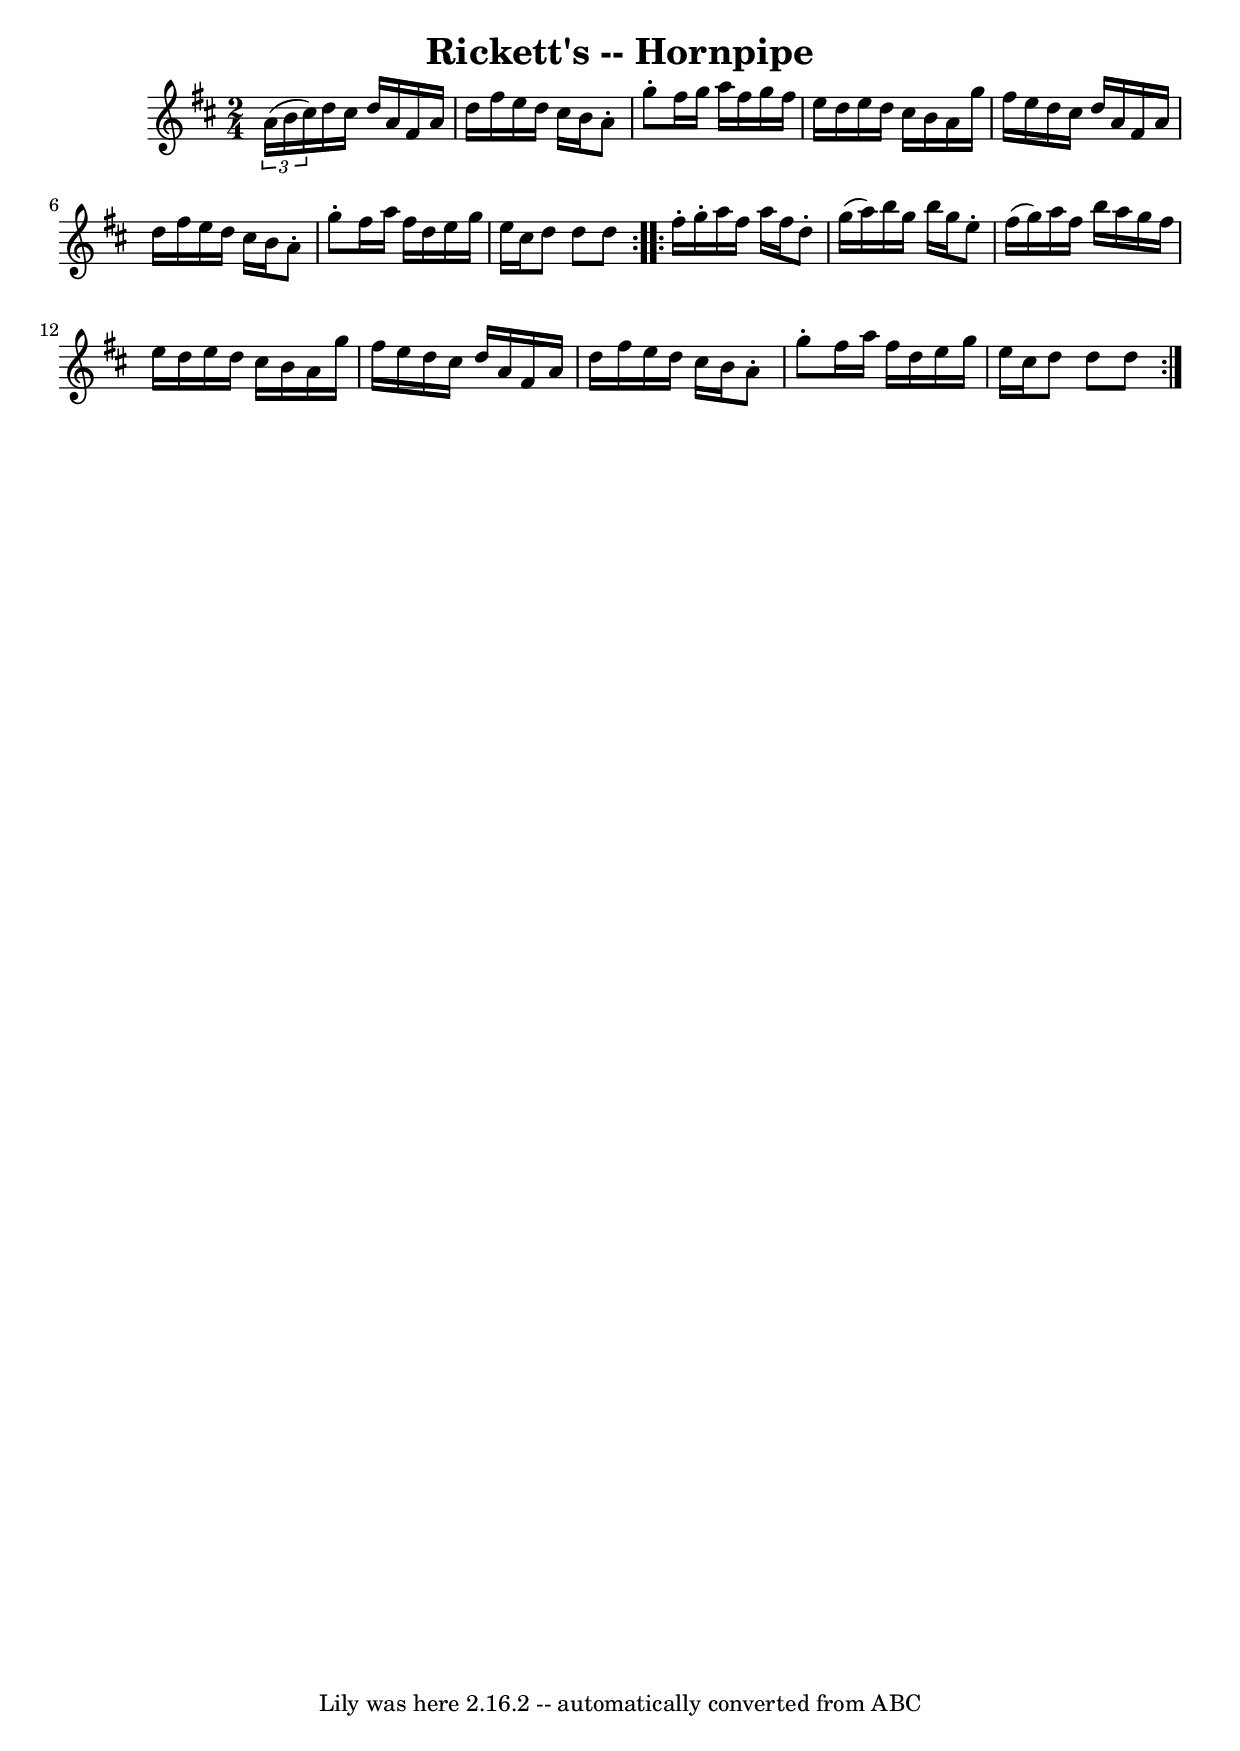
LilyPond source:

\version "2.16.2"
\include "Mammoth.ily"
\header {
	%% book = "Cole's 1000 Fiddle Tunes"
	crossRefNumber = "1"
	footnotes = ""
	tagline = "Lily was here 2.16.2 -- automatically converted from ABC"
	title = "Rickett's -- Hornpipe"
}
voicedefault =  {


\repeat volta 2 {
\time 2/4 
\key d \major   \times 2/3 { a'16 (b'16 cis''16) } 
|
 d''16 cis''16 d''16 a'16 fis'16 a'16 d''16    
fis''16  |
 e''16 d''16 cis''16 b'16 a'8 -. g''8 -. 
|
 fis''16 g''16 a''16 fis''16 g''16 fis''16 e''16    
d''16  |
 e''16 d''16 cis''16 b'16 a'16 g''16 fis''16 
 e''16  |
 d''16 cis''16 d''16 a'16 fis'16 a'16    
d''16 fis''16  |
 e''16 d''16 cis''16 b'16 a'8 -. g''8 
-. |
 fis''16 a''16 fis''16 d''16 e''16 g''16 e''16   
 cis''16  |
 d''8 d''8 d''8  }     \repeat volta 2 { fis''16 -. 
 g''16 -. |
 a''16 fis''16 a''16 fis''16 d''8 -. g''16 (
 a''16) |
 b''16 g''16 b''16 g''16 e''8 -. fis''16 (
 g''16) |
 a''16 fis''16 b''16 a''16 g''16 fis''16    
e''16 d''16  |
 e''16 d''16 cis''16 b'16 a'16 g''16   
 fis''16 e''16  |
 d''16 cis''16 d''16 a'16 fis'16    
a'16 d''16 fis''16  |
 e''16 d''16 cis''16 b'16 a'8 
-. g''8 -. |
 fis''16 a''16 fis''16 d''16 e''16 g''16  
 e''16 cis''16  |
 d''8 d''8 d''8  }   
}

\score{
    <<

	\context Staff="default"
	{
	    \voicedefault 
	}

    >>
	\layout {
	}
	\midi {}
}
